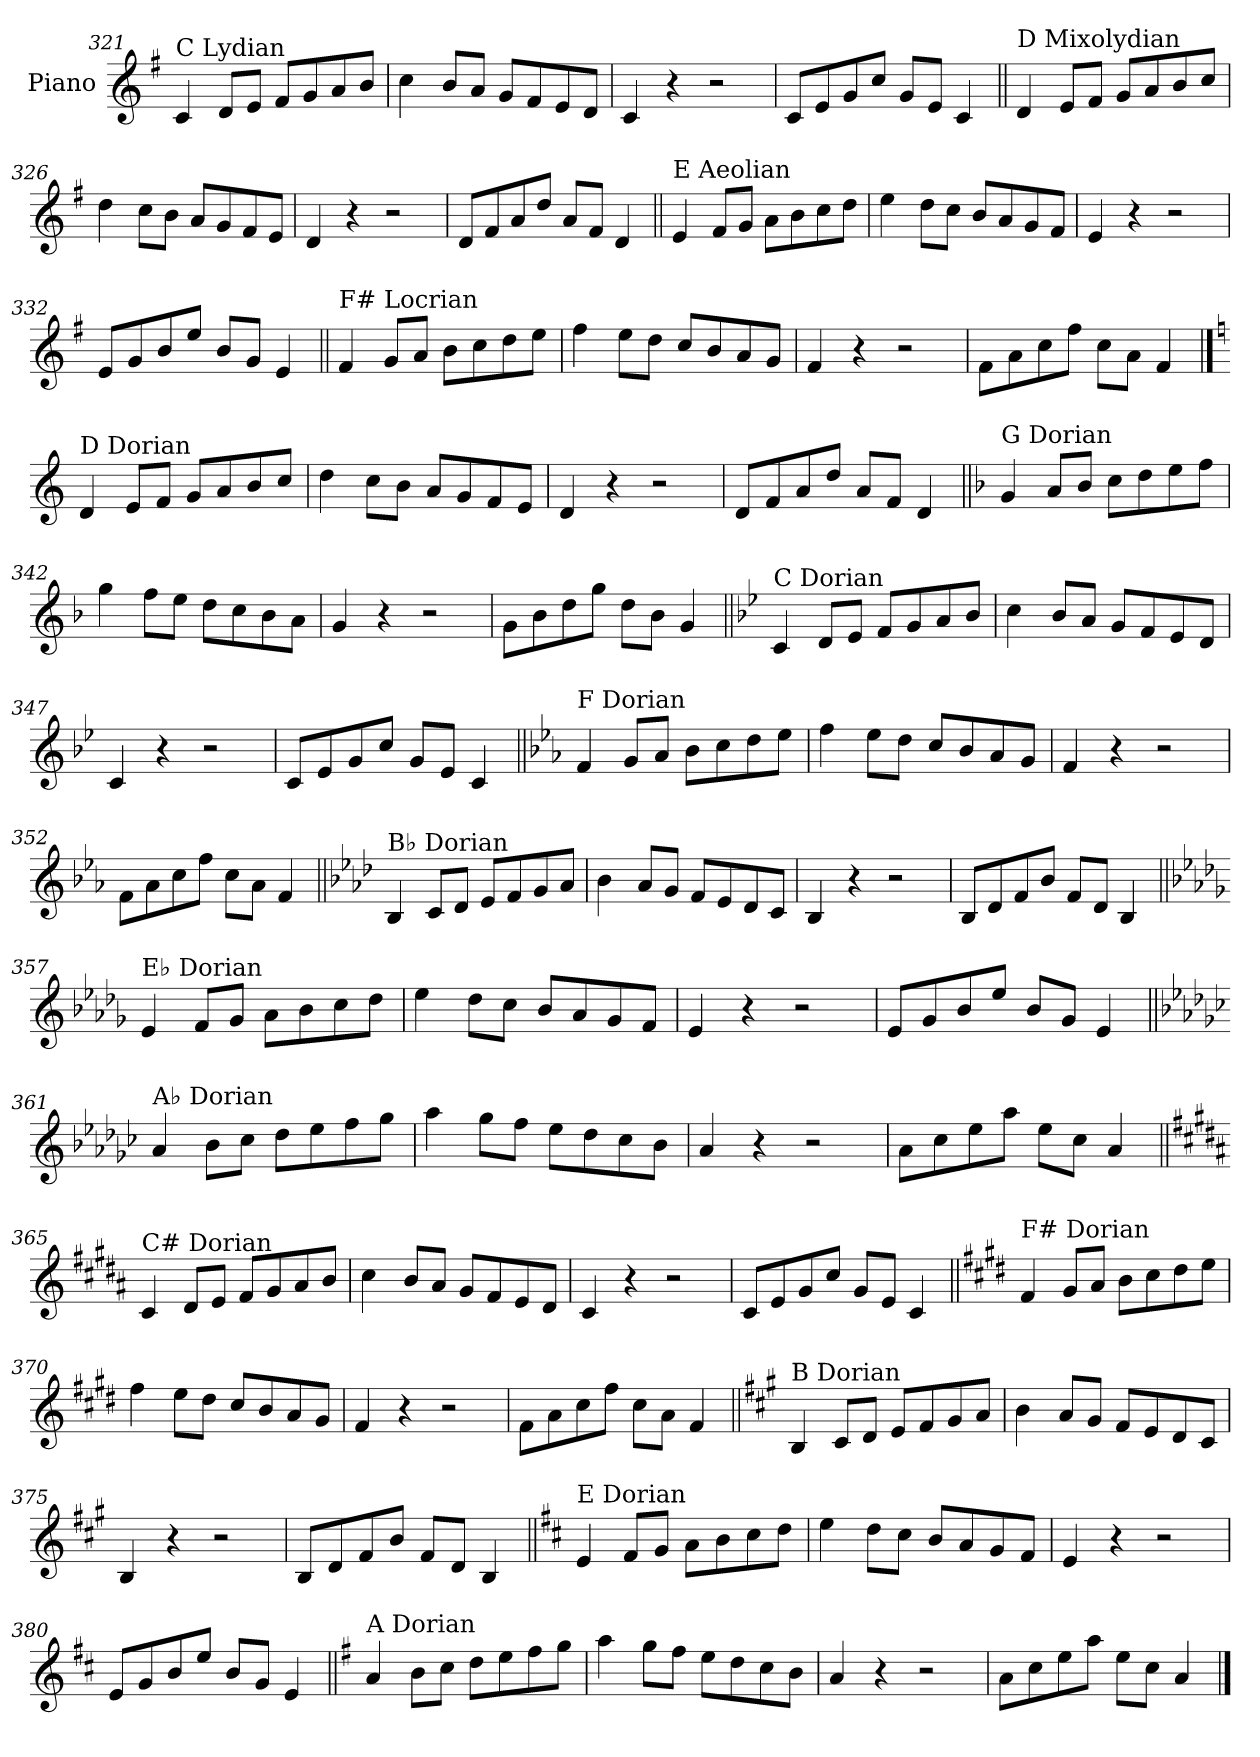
**kern
*part1
*staff1
*I"Piano
*I'Pno.
!!LO:LB:g=z
*clefG2
*k[f#]
=321
!LO:TX:a:t=C Lydian
4c/
8d/L
8e/J
8f#/L
8g/
8a/
8b/J
=322
4cc\
8b/L
8a/J
8g/L
8f#/
8e/
8d/J
=323
4c/
4r
2r
=324
8c/L
8e/
8g/
8cc/J
8g/L
8e/J
4c/
!!LO:LB:g=z
=325||
!LO:TX:a:t=D Mixolydian
4d/
8e/L
8f#/J
8g/L
8a/
8b/
8cc/J
=326
4dd\
8cc\L
8b\J
8a/L
8g/
8f#/
8e/J
=327
4d/
4r
2r
=328
8d/L
8f#/
8a/
8dd/J
8a/L
8f#/J
4d/
!!LO:LB:g=z
=329||
!LO:TX:a:t=E Aeolian
4e/
8f#/L
8g/J
8a\L
8b\
8cc\
8dd\J
=330
4ee\
8dd\L
8cc\J
8b/L
8a/
8g/
8f#/J
=331
4e/
4r
2r
=332
8e/L
8g/
8b/
8ee/J
8b/L
8g/J
4e/
!!LO:LB:g=z
=333||
!LO:TX:a:t=F# Locrian
4f#/
8g/L
8a/J
8b\L
8cc\
8dd\
8ee\J
=334
4ff#\
8ee\L
8dd\J
8cc/L
8b/
8a/
8g/J
=335
4f#/
4r
2r
=336
8f#\L
8a\
8cc\
8ff#\J
8cc\L
8a\J
4f#/
!!LO:PB:g=z
==337
*k[]
!LO:TX:a:t=D Dorian
4d/
8e/L
8f/J
8g/L
8a/
8b/
8cc/J
=338
4dd\
8cc\L
8b\J
8a/L
8g/
8f/
8e/J
=339
4d/
4r
2r
=340
8d/L
8f/
8a/
8dd/J
8a/L
8f/J
4d/
!!LO:LB:g=z
=341||
*k[b-]
!LO:TX:a:t=G Dorian
4g/
8a/L
8b-/J
8cc\L
8dd\
8ee\
8ff\J
=342
4gg\
8ff\L
8ee\J
8dd\L
8cc\
8b-\
8a\J
=343
4g/
4r
2r
=344
8g\L
8b-\
8dd\
8gg\J
8dd\L
8b-\J
4g/
!!LO:LB:g=z
=345||
*k[b-e-]
!LO:TX:a:t=C Dorian
4c/
8d/L
8e-/J
8f/L
8g/
8a/
8b-/J
=346
4cc\
8b-/L
8a/J
8g/L
8f/
8e-/
8d/J
=347
4c/
4r
2r
=348
8c/L
8e-/
8g/
8cc/J
8g/L
8e-/J
4c/
!!LO:LB:g=z
=349||
*k[b-e-a-]
!LO:TX:a:t=F Dorian
4f/
8g/L
8a-/J
8b-\L
8cc\
8dd\
8ee-\J
=350
4ff\
8ee-\L
8dd\J
8cc/L
8b-/
8a-/
8g/J
=351
4f/
4r
2r
=352
8f\L
8a-\
8cc\
8ff\J
8cc\L
8a-\J
4f/
!!LO:LB:g=z
=353||
*k[b-e-a-d-]
!LO:TX:a:t=B♭ Dorian
4B-/
8c/L
8d-/J
8e-/L
8f/
8g/
8a-/J
=354
4b-\
8a-/L
8g/J
8f/L
8e-/
8d-/
8c/J
=355
4B-/
4r
2r
=356
8B-/L
8d-/
8f/
8b-/J
8f/L
8d-/J
4B-/
!!LO:LB:g=z
=357||
*k[b-e-a-d-g-]
!LO:TX:a:t=E♭ Dorian
4e-/
8f/L
8g-/J
8a-\L
8b-\
8cc\
8dd-\J
=358
4ee-\
8dd-\L
8cc\J
8b-/L
8a-/
8g-/
8f/J
=359
4e-/
4r
2r
=360
8e-/L
8g-/
8b-/
8ee-/J
8b-/L
8g-/J
4e-/
!!LO:LB:g=z
=361||
*k[b-e-a-d-g-c-]
!LO:TX:a:t=A♭ Dorian
4a-/
8b-\L
8cc-\J
8dd-\L
8ee-\
8ff\
8gg-\J
=362
4aa-\
8gg-\L
8ff\J
8ee-\L
8dd-\
8cc-\
8b-\J
=363
4a-/
4r
2r
=364
8a-\L
8cc-\
8ee-\
8aa-\J
8ee-\L
8cc-\J
4a-/
!!LO:LB:g=z
=365||
*k[f#c#g#d#a#]
!LO:TX:a:t=C# Dorian
4c#/
8d#/L
8e/J
8f#/L
8g#/
8a#/
8b/J
=366
4cc#\
8b/L
8a#/J
8g#/L
8f#/
8e/
8d#/J
=367
4c#/
4r
2r
=368
8c#/L
8e/
8g#/
8cc#/J
8g#/L
8e/J
4c#/
!!LO:LB:g=z
=369||
*k[f#c#g#d#]
!LO:TX:a:t=F# Dorian
4f#/
8g#/L
8a/J
8b\L
8cc#\
8dd#\
8ee\J
=370
4ff#\
8ee\L
8dd#\J
8cc#/L
8b/
8a/
8g#/J
=371
4f#/
4r
2r
=372
8f#\L
8a\
8cc#\
8ff#\J
8cc#\L
8a\J
4f#/
!!LO:LB:g=z
=373||
*k[f#c#g#]
!LO:TX:a:t=B Dorian
4B/
8c#/L
8d/J
8e/L
8f#/
8g#/
8a/J
=374
4b\
8a/L
8g#/J
8f#/L
8e/
8d/
8c#/J
=375
4B/
4r
2r
=376
8B/L
8d/
8f#/
8b/J
8f#/L
8d/J
4B/
!!LO:LB:g=z
=377||
*k[f#c#]
!LO:TX:a:t=E Dorian
4e/
8f#/L
8g/J
8a\L
8b\
8cc#\
8dd\J
=378
4ee\
8dd\L
8cc#\J
8b/L
8a/
8g/
8f#/J
=379
4e/
4r
2r
=380
8e/L
8g/
8b/
8ee/J
8b/L
8g/J
4e/
!!LO:LB:g=z
=381||
*k[f#]
!LO:TX:a:t=A Dorian
4a/
8b\L
8cc\J
8dd\L
8ee\
8ff#\
8gg\J
=382
4aa\
8gg\L
8ff#\J
8ee\L
8dd\
8cc\
8b\J
=383
4a/
4r
2r
=384
8a\L
8cc\
8ee\
8aa\J
8ee\L
8cc\J
4a/
==
*-
